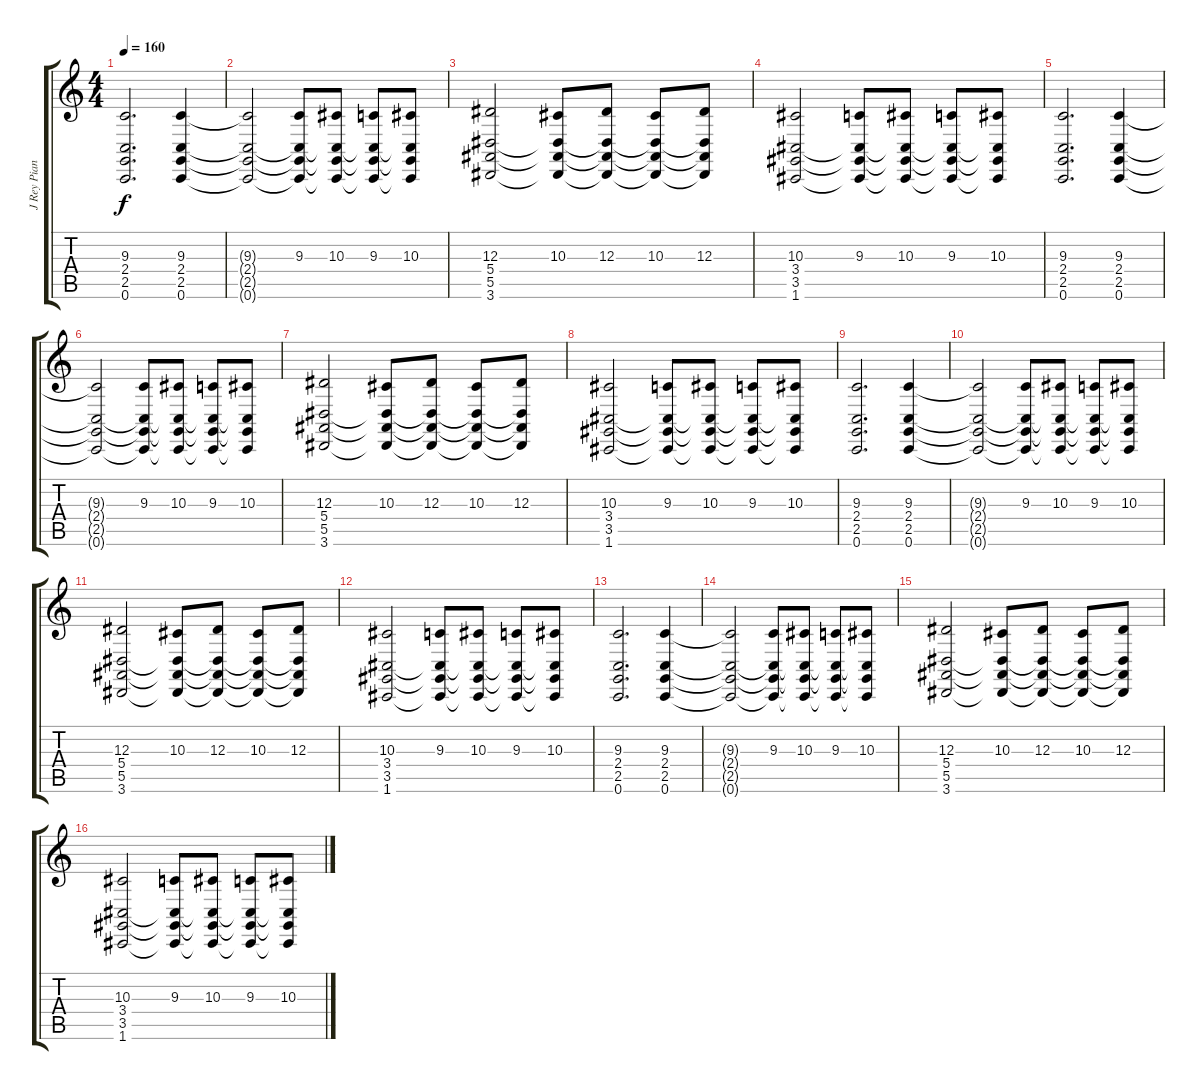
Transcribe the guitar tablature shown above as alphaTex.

\track ("J Rey Piano" "J Rey Pian") {instrument acousticgrandpiano}
\staff {score tabs}
\tuning (C4 G3 Eb3 Bb2 F2 C2) {hide}
\ts (4 4)
\tempo 160
\clef g2
\ks c
(9.3 2.4 2.5 0.6).2{d dy f} (9.3 2.4 2.5 0.6).4 |
(9.3{t} 2.4{t} 2.5{t} 0.6{t}).2 (9.3 2.4{t} 2.5{t} 0.6{t}).8 (10.3 2.4{t} 2.5{t} 0.6{t}).8 (9.3 2.4{t} 2.5{t} 0.6{t}).8 (10.3 2.4{t} 2.5{t} 0.6{t}).8 |
(12.3 5.4 5.5 3.6).2 (10.3 5.4{t} 5.5{t} 3.6{t}).8 (12.3 5.4{t} 5.5{t} 3.6{t}).8 (10.3 5.4{t} 5.5{t} 3.6{t}).8 (12.3 5.4{t} 5.5{t} 3.6{t}).8 |
(10.3 3.4 3.5 1.6).2 (9.3 3.4{t} 3.5{t} 1.6{t}).8 (10.3 3.4{t} 3.5{t} 1.6{t}).8 (9.3 3.4{t} 3.5{t} 1.6{t}).8 (10.3 3.4{t} 3.5{t} 1.6{t}).8 |
(9.3 2.4 2.5 0.6).2{d} (9.3 2.4 2.5 0.6).4 |
(9.3{t} 2.4{t} 2.5{t} 0.6{t}).2 (9.3 2.4{t} 2.5{t} 0.6{t}).8 (10.3 2.4{t} 2.5{t} 0.6{t}).8 (9.3 2.4{t} 2.5{t} 0.6{t}).8 (10.3 2.4{t} 2.5{t} 0.6{t}).8 |
(12.3 5.4 5.5 3.6).2 (10.3 5.4{t} 5.5{t} 3.6{t}).8 (12.3 5.4{t} 5.5{t} 3.6{t}).8 (10.3 5.4{t} 5.5{t} 3.6{t}).8 (12.3 5.4{t} 5.5{t} 3.6{t}).8 |
(10.3 3.4 3.5 1.6).2 (9.3 3.4{t} 3.5{t} 1.6{t}).8 (10.3 3.4{t} 3.5{t} 1.6{t}).8 (9.3 3.4{t} 3.5{t} 1.6{t}).8 (10.3 3.4{t} 3.5{t} 1.6{t}).8 |
(9.3 2.4 2.5 0.6).2{d} (9.3 2.4 2.5 0.6).4 |
(9.3{t} 2.4{t} 2.5{t} 0.6{t}).2 (9.3 2.4{t} 2.5{t} 0.6{t}).8 (10.3 2.4{t} 2.5{t} 0.6{t}).8 (9.3 2.4{t} 2.5{t} 0.6{t}).8 (10.3 2.4{t} 2.5{t} 0.6{t}).8 |
(12.3 5.4 5.5 3.6).2 (10.3 5.4{t} 5.5{t} 3.6{t}).8 (12.3 5.4{t} 5.5{t} 3.6{t}).8 (10.3 5.4{t} 5.5{t} 3.6{t}).8 (12.3 5.4{t} 5.5{t} 3.6{t}).8 |
(10.3 3.4 3.5 1.6).2 (9.3 3.4{t} 3.5{t} 1.6{t}).8 (10.3 3.4{t} 3.5{t} 1.6{t}).8 (9.3 3.4{t} 3.5{t} 1.6{t}).8 (10.3 3.4{t} 3.5{t} 1.6{t}).8 |
(9.3 2.4 2.5 0.6).2{d} (9.3 2.4 2.5 0.6).4 |
(9.3{t} 2.4{t} 2.5{t} 0.6{t}).2 (9.3 2.4{t} 2.5{t} 0.6{t}).8 (10.3 2.4{t} 2.5{t} 0.6{t}).8 (9.3 2.4{t} 2.5{t} 0.6{t}).8 (10.3 2.4{t} 2.5{t} 0.6{t}).8 |
(12.3 5.4 5.5 3.6).2 (10.3 5.4{t} 5.5{t} 3.6{t}).8 (12.3 5.4{t} 5.5{t} 3.6{t}).8 (10.3 5.4{t} 5.5{t} 3.6{t}).8 (12.3 5.4{t} 5.5{t} 3.6{t}).8 |
(10.3 3.4 3.5 1.6).2 (9.3 3.4{t} 3.5{t} 1.6{t}).8 (10.3 3.4{t} 3.5{t} 1.6{t}).8 (9.3 3.4{t} 3.5{t} 1.6{t}).8 (10.3 3.4{t} 3.5{t} 1.6{t}).8
